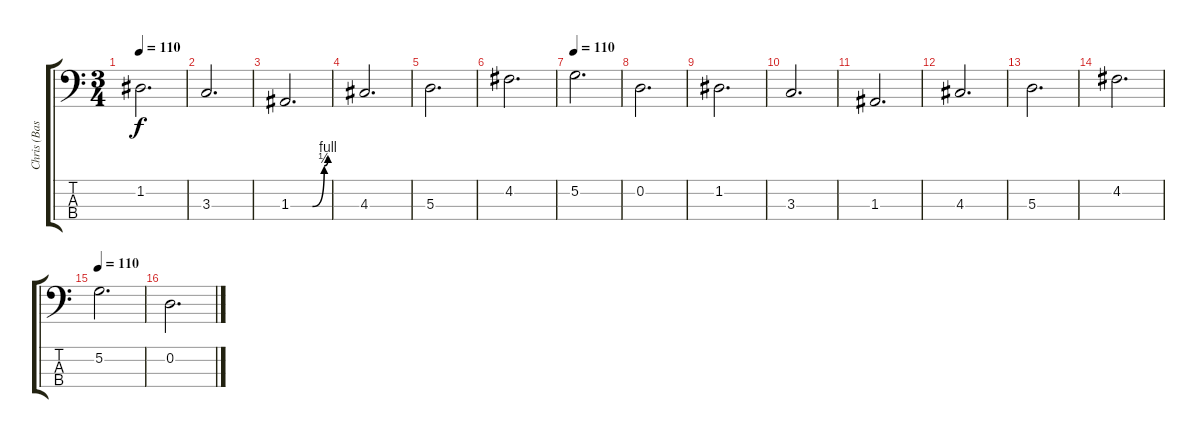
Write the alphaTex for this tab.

\track ("Chris (Bass)" "Chris (Bas") {instrument electricbassfinger}
\staff {score tabs}
\tuning (G2 D2 A1 D1) {hide}
\ts (3 4)
\tempo 110
\clef f4
\ks c
1.2.2{d dy f} |
3.3.2{d} |
1.3{be (custom 0 0 35 0 54 2 60 4)}.2{d} |
4.3.2{d} |
5.3.2{d} |
4.2.2{d} |
\tempo 110
5.2.2{d} |
0.2.2{d} |
1.2.2{d} |
3.3.2{d} |
1.3.2{d} |
4.3.2{d} |
5.3.2{d} |
4.2.2{d} |
\tempo 110
5.2.2{d} |
0.2.2{d}
